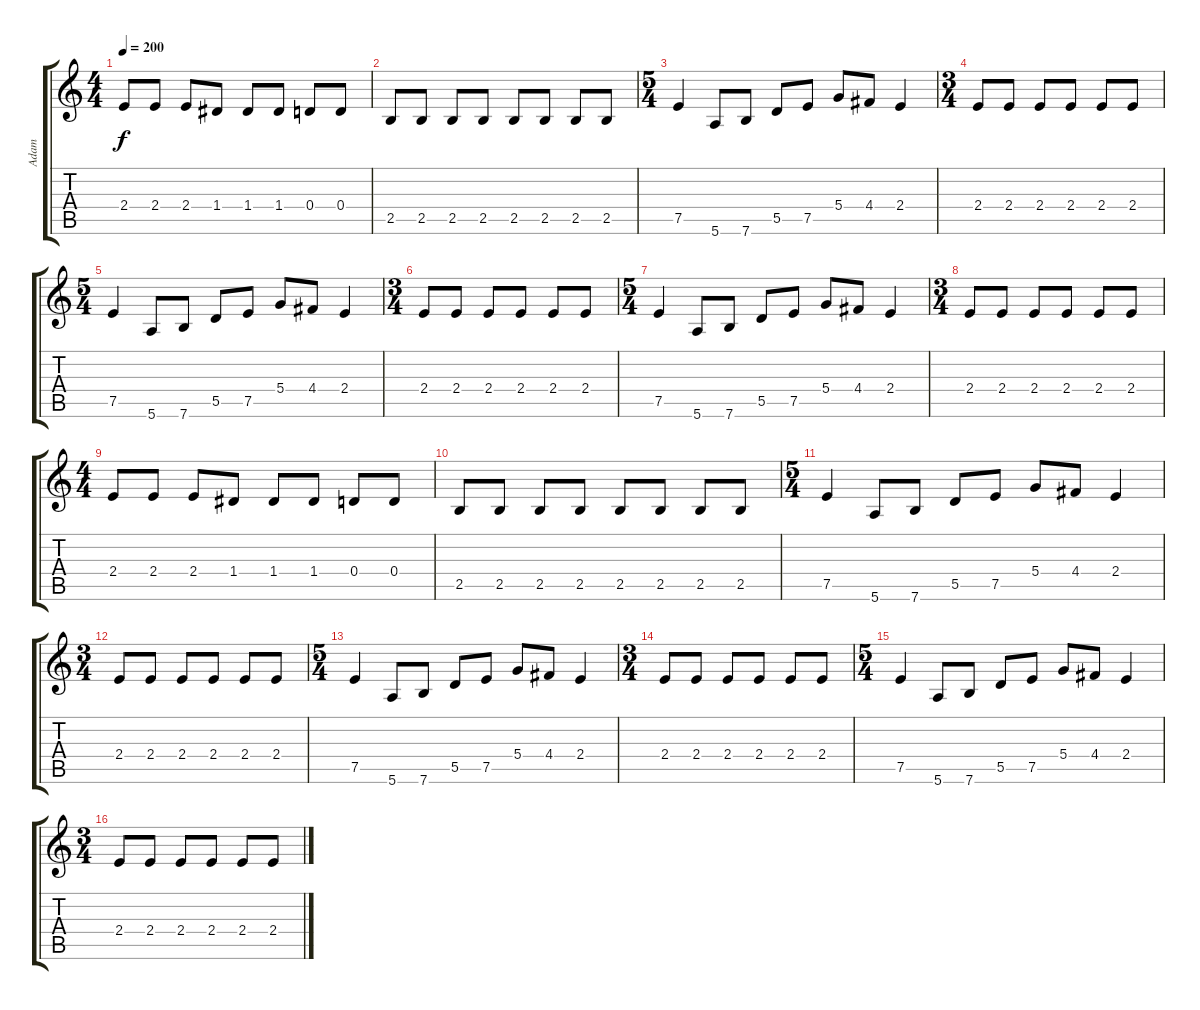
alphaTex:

\track ("Adam" "Adam") {instrument overdrivenguitar}
\staff {score tabs}
\tuning (E4 B3 G3 D3 A2 E2) {hide}
\ts (4 4)
\tempo 200
\clef g2
\ks c
2.4.8{dy f} 2.4.8 2.4.8 1.4.8 1.4.8 1.4.8 0.4.8 0.4.8 |
2.5.8 2.5.8 2.5.8 2.5.8 2.5.8 2.5.8 2.5.8 2.5.8 |
\ts (5 4)
7.5.4 5.6.8 7.6.8 5.5.8 7.5.8 5.4.8 4.4.8 2.4.4 |
\ts (3 4)
2.4.8 2.4.8 2.4.8 2.4.8 2.4.8 2.4.8 |
\ts (5 4)
7.5.4 5.6.8 7.6.8 5.5.8 7.5.8 5.4.8 4.4.8 2.4.4 |
\ts (3 4)
2.4.8 2.4.8 2.4.8 2.4.8 2.4.8 2.4.8 |
\ts (5 4)
7.5.4 5.6.8 7.6.8 5.5.8 7.5.8 5.4.8 4.4.8 2.4.4 |
\ts (3 4)
2.4.8 2.4.8 2.4.8 2.4.8 2.4.8 2.4.8 |
\ts (4 4)
2.4.8 2.4.8 2.4.8 1.4.8 1.4.8 1.4.8 0.4.8 0.4.8 |
2.5.8 2.5.8 2.5.8 2.5.8 2.5.8 2.5.8 2.5.8 2.5.8 |
\ts (5 4)
7.5.4 5.6.8 7.6.8 5.5.8 7.5.8 5.4.8 4.4.8 2.4.4 |
\ts (3 4)
2.4.8 2.4.8 2.4.8 2.4.8 2.4.8 2.4.8 |
\ts (5 4)
7.5.4 5.6.8 7.6.8 5.5.8 7.5.8 5.4.8 4.4.8 2.4.4 |
\ts (3 4)
2.4.8 2.4.8 2.4.8 2.4.8 2.4.8 2.4.8 |
\ts (5 4)
7.5.4 5.6.8 7.6.8 5.5.8 7.5.8 5.4.8 4.4.8 2.4.4 |
\ts (3 4)
2.4.8 2.4.8 2.4.8 2.4.8 2.4.8 2.4.8
